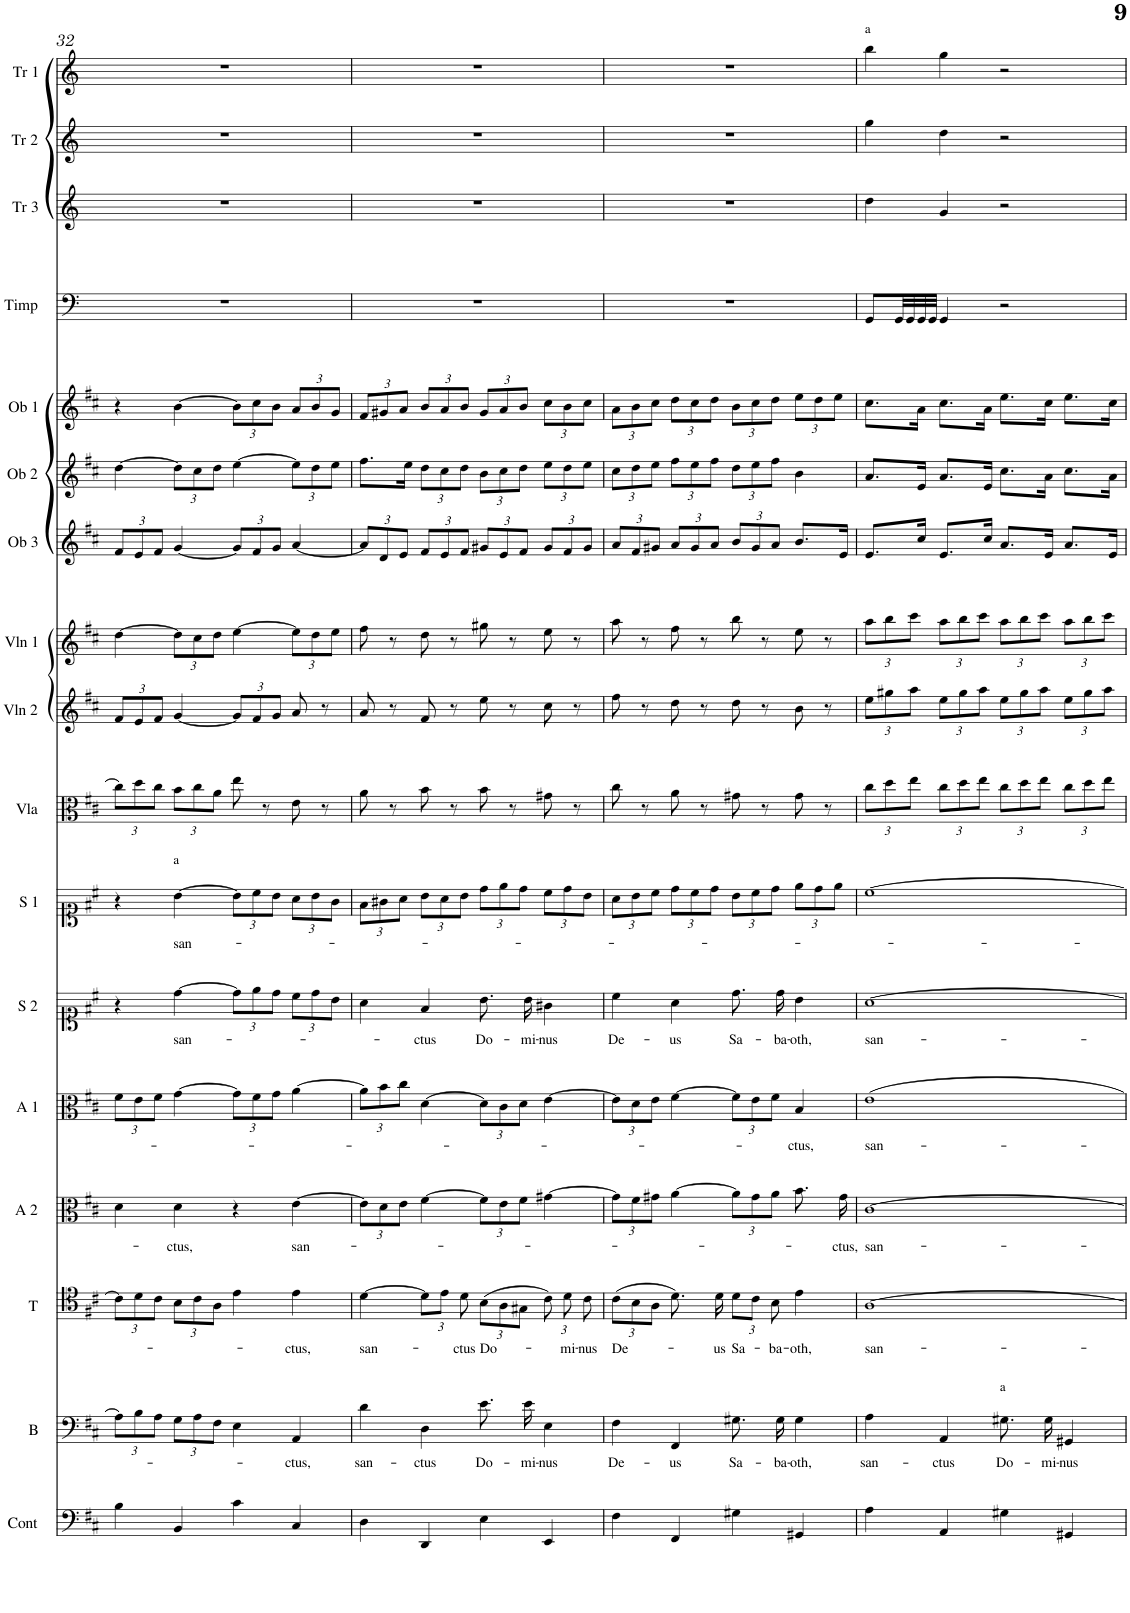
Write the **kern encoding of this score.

**kern	**kern	**text	**kern	**text	**kern	**text	**kern	**text	**kern	**text	**kern	**text	**kern	**kern	**kern	**kern	**kern	**kern	**kern	**kern	**kern	**kern
*part17	*part16	*part16	*part15	*part15	*part14	*part14	*part13	*part13	*part12	*part12	*part11	*part11	*part10	*part9	*part8	*part7	*part6	*part5	*part4	*part3	*part2	*part1
*staff17	*staff16	*staff16	*staff15	*staff15	*staff14	*staff14	*staff13	*staff13	*staff12	*staff12	*staff11	*staff11	*staff10	*staff9	*staff8	*staff7	*staff6	*staff5	*staff4	*staff3	*staff2	*staff1
*I"Continuo	*I"Bass	*	*I"Tenor	*	*I"Alto 2	*	*I"Alto 1	*	*I"Soprano 2	*	*I"Soprano 1	*	*I"Viola	*I"Violin 2	*I"Violin 1	*I"Oboe 3	*I"Oboe 2	*I"Oboe 1	*I"Timpani	*I"Tromba 3	*I"Tromba 2	*I"Tromba 1
*I'Cont	*I'B	*	*I'T	*	*I'A 2	*	*I'A 1	*	*I'S 2	*	*I'S 1	*	*I'Vla	*I'Vln 2	*I'Vln 1	*I'Ob 3	*I'Ob 2	*I'Ob 1	*I'Timp	*I'Tr 3	*I'Tr 2	*I'Tr 1
!!LO:PB:g=z
*clefF4	*clefF4	*	*clefC4	*	*clefC3	*	*clefC3	*	*clefC1	*	*clefC1	*	*clefC3	*clefG2	*clefG2	*clefG2	*clefG2	*clefG2	*clefF4	*clefG2	*clefG2	*clefG2
*	*	*	*	*	*	*	*	*	*	*	*	*	*	*	*	*	*	*	*Trd-1c-2	*Trd-1c-2	*Trd-1c-2	*Trd-1c-2
*k[f#c#]	*k[f#c#]	*	*k[f#c#]	*	*k[f#c#]	*	*k[f#c#]	*	*k[f#c#]	*	*k[f#c#]	*	*k[f#c#]	*k[f#c#]	*k[f#c#]	*k[f#c#]	*k[f#c#]	*k[f#c#]	*k[]	*k[]	*k[]	*k[]
*M4/4	*M4/4	*	*M4/4	*	*M4/4	*	*M4/4	*	*M4/4	*	*M4/4	*	*M4/4	*M4/4	*M4/4	*M4/4	*M4/4	*M4/4	*M4/4	*M4/4	*M4/4	*M4/4
*met(c)	*met(c)	*	*met(c)	*	*met(c)	*	*met(c)	*	*met(c)	*	*met(c)	*	*met(c)	*met(c)	*met(c)	*met(c)	*met(c)	*met(c)	*met(c)	*met(c)	*met(c)	*met(c)
*	*Xbrackettup	*	*Xbrackettup	*	*	*	*Xbrackettup	*	*	*	*	*	*Xbrackettup	*Xbrackettup	*	*Xbrackettup	*	*	*	*	*	*
=32	=32	=32	=32	=32	=32	=32	=32	=32	=32	=32	=32	=32	=32	=32	=32	=32	=32	=32	=32	=32	=32	=32
4B\	12A\L]	.	12c#\L]	.	4d\	.	12f#\L	.	4r	.	4r	.	12cc#\L]	12f#/L	[4dd\	12f#/L	[4dd\	4r	1r	1r	1r	1r
.	12B\	.	12d\	.	.	.	12e\	.	.	.	.	.	12dd\	12e/	.	12e/	.	.	.	.	.	.
.	12A\J	.	12c#\J	.	.	.	12f#\J	.	.	.	.	.	12cc#\J	12f#/J	.	12f#/J	.	.	.	.	.	.
!	!	!	!	!	!	!LO:LY:b	!	!	!	!LO:LY:b	!	!LO:LY:b	!	!	!	!	!	!	!	!	!	!
*	*	*	*	*	*	*	*	*	*	*	*	*	*	*	*Xbrackettup	*	*Xbrackettup	*	*	*	*	*
!	!	!	!	!	!	!	!	!	!	!	!LO:TX:a:t=a	!	!	!	!	!	!	!	!	!	!	!
4BB/	12G\L	.	12B\L	.	4d\	-ctus,	[4g\	.	[4dd\	san-	[4b\	san-	12b\L	[4g/	12dd\L]	[4g/	12dd\L]	[4b\	.	.	.	.
.	12A\	.	12c#\	.	.	.	.	.	.	.	.	.	12cc#\	.	12cc#\	.	12cc#\	.	.	.	.	.
.	12F#\J	.	12A\J	.	.	.	.	.	.	.	.	.	12a\J	.	12dd\J	.	12dd\J	.	.	.	.	.
*	*	*	*	*	*	*	*	*	*Xbrackettup	*	*Xbrackettup	*	*	*	*	*	*	*Xbrackettup	*	*	*	*
4c#\	4E\	.	4e\	.	4r	.	12g\L]	.	12dd\L]	.	12b\L]	.	8ee\	12g/L]	[4ee\	12g/L]	[4ee\	12b\L]	.	.	.	.
.	.	.	.	.	.	.	12f#\	.	12ee\	.	12cc#\	.	.	12f#/	.	12f#/	.	12cc#\	.	.	.	.
.	.	.	.	.	.	.	.	.	.	.	.	.	8r	.	.	.	.	.	.	.	.	.
.	.	.	.	.	.	.	12g\J	.	12dd\J	.	12b\J	.	.	12g/J	.	12g/J	.	12b\J	.	.	.	.
!	!	!LO:LY:b	!	!LO:LY:b	!	!LO:LY:b	!	!	!	!	!	!	!	!	!	!	!	!	!	!	!	!
4C#/	4AA/	-ctus,	4e\	ctus,	[4e\	san-	[4a\	.	12cc#\L	.	12a\L	.	8e\	8a/	12ee\L]	[4a/	12ee\L]	12a/L	.	.	.	.
.	.	.	.	.	.	.	.	.	12dd\	.	12b\	.	.	.	12dd\	.	12dd\	12b/	.	.	.	.
.	.	.	.	.	.	.	.	.	.	.	.	.	8r	8r	.	.	.	.	.	.	.	.
.	.	.	.	.	.	.	.	.	12b\J	.	12g\J	.	.	.	12ee\J	.	12ee\J	12g/J	.	.	.	.
=33	=33	=33	=33	=33	=33	=33	=33	=33	=33	=33	=33	=33	=33	=33	=33	=33	=33	=33	=33	=33	=33	=33
!	!	!LO:LY:b	!	!LO:LY:b	!	!	!	!	!	!	!	!	!	!	!	!	!	!	!	!	!	!
*	*	*	*	*	*Xbrackettup	*	*	*	*	*	*	*	*	*	*	*	*	*	*	*	*	*
4D\	4d\	san-	[4d\	san-	12e\L]	.	12a\L]	.	4a\	.	12f#\L	.	8a\	8a/	8ff#\	12a/L]	8.ff#\L	12f#/L	1r	1r	1r	1r
.	.	.	.	.	12d\	.	12b\	.	.	.	12g#X\	.	.	.	.	12d/	.	12g#X/	.	.	.	.
.	.	.	.	.	.	.	.	.	.	.	.	.	8r	8r	8r	.	.	.	.	.	.	.
.	.	.	.	.	12e\J	.	12cc#\J	.	.	.	12a\J	.	.	.	.	12e/J	.	12a/J	.	.	.	.
.	.	.	.	.	.	.	.	.	.	.	.	.	.	.	.	.	16ee\Jk	.	.	.	.	.
!	!	!LO:LY:b	!	!	!	!	!	!	!	!LO:LY:b	!	!	!	!	!	!	!	!	!	!	!	!
4DD/	4D\	-ctus	12d\L]	.	[4f#\	.	[4d\	.	4f#/	-ctus	12b\L	.	8b\	8f#/	8dd\	12f#/L	12dd\L	12b/L	.	.	.	.
.	.	.	12e\J	.	.	.	.	.	.	.	12a\	.	.	.	.	12e/	12cc#\	12a/	.	.	.	.
.	.	.	.	.	.	.	.	.	.	.	.	.	8r	8r	8r	.	.	.	.	.	.	.
!	!	!	!	!LO:LY:b	!	!	!	!	!	!	!	!	!	!	!	!	!	!	!	!	!	!
.	.	.	12d\	-ctus	.	.	.	.	.	.	12b\J	.	.	.	.	12f#/J	12dd\J	12b/J	.	.	.	.
!	!	!LO:LY:b	!	!LO:LY:b	!	!	!	!	!	!LO:LY:b	!	!	!	!	!	!	!	!	!	!	!	!
4E\	8.e\	Do-	(12B\L	Do-	12f#\L]	.	12d\L]	.	8.b\	Do-	12dd\L	.	8b\	8ee\	8gg#X\	12g#X/L	12b\L	12g#/L	.	.	.	.
.	.	.	12A\	.	12e\	.	12c#\	.	.	.	12ee\	.	.	.	.	12e/	12cc#\	12a/	.	.	.	.
.	.	.	.	.	.	.	.	.	.	.	.	.	8r	8r	8r	.	.	.	.	.	.	.
.	.	.	12G#X\J	.	12f#\J	.	12d\J	.	.	.	12dd\J	.	.	.	.	12f#/J	12dd\J	12b/J	.	.	.	.
!	!	!LO:LY:b	!	!	!	!	!	!	!	!LO:LY:b	!	!	!	!	!	!	!	!	!	!	!	!
.	16e\	-mi-	.	.	.	.	.	.	16b\	-mi-	.	.	.	.	.	.	.	.	.	.	.	.
!	!	!LO:LY:b	!	!	!	!	!	!	!	!LO:LY:b	!	!	!	!	!	!	!	!	!	!	!	!
4EE/	4E\	-nus	12c#\)	.	[4g#X\	.	[4e\	.	4g#X\	-nus	12cc#\L	.	8g#X\	8cc#\	8ee\	12g#/L	12ee\L	12cc#\L	.	.	.	.
!	!	!	!	!LO:LY:b	!	!	!	!	!	!	!	!	!	!	!	!	!	!	!	!	!	!
.	.	.	12d\	-mi-	.	.	.	.	.	.	12dd\	.	.	.	.	12f#/	12dd\	12b\	.	.	.	.
.	.	.	.	.	.	.	.	.	.	.	.	.	8r	8r	8r	.	.	.	.	.	.	.
!	!	!	!	!LO:LY:b	!	!	!	!	!	!	!	!	!	!	!	!	!	!	!	!	!	!
.	.	.	12c#\	-nus	.	.	.	.	.	.	12b\J	.	.	.	.	12g#/J	12ee\J	12cc#\J	.	.	.	.
=34	=34	=34	=34	=34	=34	=34	=34	=34	=34	=34	=34	=34	=34	=34	=34	=34	=34	=34	=34	=34	=34	=34
!	!	!LO:LY:b	!	!LO:LY:b	!	!	!	!	!	!LO:LY:b	!	!	!	!	!	!	!	!	!	!	!	!
4F#\	4F#\	De-	(12c#\L	De-	12g#\L]	.	12e\L]	.	4cc#\	De-	12a\L	.	8cc#\	8ff#\	8aa\	12a/L	12cc#\L	12a\L	1r	1r	1r	1r
.	.	.	12B\	.	12f#\	.	12d\	.	.	.	12b\	.	.	.	.	12f#/	12dd\	12b\	.	.	.	.
.	.	.	.	.	.	.	.	.	.	.	.	.	8r	8r	8r	.	.	.	.	.	.	.
.	.	.	12A\J	.	12g#X\J	.	12e\J	.	.	.	12cc#\J	.	.	.	.	12g#X/J	12ee\J	12cc#\J	.	.	.	.
!	!	!LO:LY:b	!	!	!	!	!	!	!	!LO:LY:b	!	!	!	!	!	!	!	!	!	!	!	!
4FF#/	4FF#/	-us	8.d\)	.	[4a\	.	[4f#\	.	4a\	-us	12dd\L	.	8a\	8dd\	8ff#\	12a/L	12ff#\L	12dd\L	.	.	.	.
.	.	.	.	.	.	.	.	.	.	.	12cc#\	.	.	.	.	12g#/	12ee\	12cc#\	.	.	.	.
.	.	.	.	.	.	.	.	.	.	.	.	.	8r	8r	8r	.	.	.	.	.	.	.
.	.	.	.	.	.	.	.	.	.	.	12dd\J	.	.	.	.	12a/J	12ff#\J	12dd\J	.	.	.	.
!	!	!	!	!LO:LY:b	!	!	!	!	!	!	!	!	!	!	!	!	!	!	!	!	!	!
.	.	.	16d\	-us	.	.	.	.	.	.	.	.	.	.	.	.	.	.	.	.	.	.
!	!	!LO:LY:b	!	!LO:LY:b	!	!	!	!	!	!LO:LY:b	!	!	!	!	!	!	!	!	!	!	!	!
4G#X\	8.G#X\	Sa-	12d\L	Sa-	12a\L]	.	12f#\L]	.	8.dd\	Sa-	12b\L	.	8g#X\	8dd\	8bb\	12b/L	12dd\L	12b\L	.	.	.	.
.	.	.	12c#\J	.	12g#\	.	12e\	.	.	.	12cc#\	.	.	.	.	12g#/	12ee\	12cc#\	.	.	.	.
.	.	.	.	.	.	.	.	.	.	.	.	.	8r	8r	8r	.	.	.	.	.	.	.
!	!	!	!	!LO:LY:b	!	!	!	!	!	!	!	!	!	!	!	!	!	!	!	!	!	!
.	.	.	12B\	-ba-	12a\J	.	12f#\J	.	.	.	12dd\J	.	.	.	.	12a/J	12ff#\J	12dd\J	.	.	.	.
!	!	!LO:LY:b	!	!	!	!	!	!	!	!LO:LY:b	!	!	!	!	!	!	!	!	!	!	!	!
.	16G#\	-ba-	.	.	.	.	.	.	16dd\	-ba-	.	.	.	.	.	.	.	.	.	.	.	.
!	!	!LO:LY:b	!	!LO:LY:b	!	!	!	!LO:LY:b	!	!LO:LY:b	!	!	!	!	!	!	!	!	!	!	!	!
4GG#X/	4G#\	-oth,	4e\	-oth,	8.b\	.	4B/	-ctus,	4b\	-oth,	12ee\L	.	8g#\	8b\	8ee\	8.b/L	4b\	12ee\L	.	.	.	.
.	.	.	.	.	.	.	.	.	.	.	12dd\	.	.	.	.	.	.	12dd\	.	.	.	.
.	.	.	.	.	.	.	.	.	.	.	.	.	8r	8r	8r	.	.	.	.	.	.	.
.	.	.	.	.	.	.	.	.	.	.	12ee\J	.	.	.	.	.	.	12ee\J	.	.	.	.
!	!	!	!	!	!	!LO:LY:b	!	!	!	!	!	!	!	!	!	!	!	!	!	!	!	!
.	.	.	.	.	16g#\	-ctus,	.	.	.	.	.	.	.	.	.	16e/Jk	.	.	.	.	.	.
=35	=35	=35	=35	=35	=35	=35	=35	=35	=35	=35	=35	=35	=35	=35	=35	=35	=35	=35	=35	=35	=35	=35
!	!	!	!	!	!	!	!	!	!	!	!	!	!	!	!	!	!	!	!	!	!	!LO:TX:a:t=a
!	!	!LO:LY:b	!	!LO:LY:b	!	!LO:LY:b	!	!LO:LY:b	!	!LO:LY:b	!	!	!	!	!	!	!	!	!	!	!	!
4A\	4A\	san-	[1A	san-	[1c#	san-	1e	san-	[1a	san-	[1cc#	.	12cc#\L	12ee\L	12aa\L	8.e/L	8.a/L	8.cc#\L	8GG/L	4dd\	4gg\	4bb\
.	.	.	.	.	.	.	.	.	.	.	.	.	12dd\	12gg#X\	12bb\	.	.	.	.	.	.	.
.	.	.	.	.	.	.	.	.	.	.	.	.	.	.	.	.	.	.	32GG/LL	.	.	.
.	.	.	.	.	.	.	.	.	.	.	.	.	.	.	.	.	.	.	32GG/	.	.	.
.	.	.	.	.	.	.	.	.	.	.	.	.	12ee\J	12aa\J	12ccc#\J	.	.	.	.	.	.	.
.	.	.	.	.	.	.	.	.	.	.	.	.	.	.	.	16cc#/Jk	16e/Jk	16a\Jk	32GG/	.	.	.
.	.	.	.	.	.	.	.	.	.	.	.	.	.	.	.	.	.	.	32GG/JJJ	.	.	.
!	!	!LO:LY:b	!	!	!	!	!	!	!	!	!	!	!	!	!	!	!	!	!	!	!	!
4AA/	4AA/	-ctus	.	.	.	.	.	.	.	.	.	.	12cc#\L	12ee\L	12aa\L	8.e/L	8.a/L	8.cc#\L	4GG/	4g/	4dd\	4gg\
.	.	.	.	.	.	.	.	.	.	.	.	.	12dd\	12gg#\	12bb\	.	.	.	.	.	.	.
.	.	.	.	.	.	.	.	.	.	.	.	.	12ee\J	12aa\J	12ccc#\J	.	.	.	.	.	.	.
.	.	.	.	.	.	.	.	.	.	.	.	.	.	.	.	16cc#/Jk	16e/Jk	16a\Jk	.	.	.	.
!	!LO:TX:a:t=a	!	!	!	!	!	!	!	!	!	!	!	!	!	!	!	!	!	!	!	!	!
!	!	!LO:LY:b	!	!	!	!	!	!	!	!	!	!	!	!	!	!	!	!	!	!	!	!
4G#X\	8.G#X\	Do-	.	.	.	.	.	.	.	.	.	.	12cc#\L	12ee\L	12aa\L	8.a/L	8.cc#\L	8.ee\L	2r	2r	2r	2r
.	.	.	.	.	.	.	.	.	.	.	.	.	12dd\	12gg#\	12bb\	.	.	.	.	.	.	.
.	.	.	.	.	.	.	.	.	.	.	.	.	12ee\J	12aa\J	12ccc#\J	.	.	.	.	.	.	.
!	!	!LO:LY:b	!	!	!	!	!	!	!	!	!	!	!	!	!	!	!	!	!	!	!	!
.	16G#\	-mi-	.	.	.	.	.	.	.	.	.	.	.	.	.	16e/Jk	16a\Jk	16cc#\Jk	.	.	.	.
!	!	!LO:LY:b	!	!	!	!	!	!	!	!	!	!	!	!	!	!	!	!	!	!	!	!
4GG#X/	4GG#X/	-nus	.	.	.	.	.	.	.	.	.	.	12cc#\L	12ee\L	12aa\L	8.a/L	8.cc#\L	8.ee\L	.	.	.	.
.	.	.	.	.	.	.	.	.	.	.	.	.	12dd\	12gg#\	12bb\	.	.	.	.	.	.	.
.	.	.	.	.	.	.	.	.	.	.	.	.	12ee\J	12aa\J	12ccc#\J	.	.	.	.	.	.	.
.	.	.	.	.	.	.	.	.	.	.	.	.	.	.	.	16e/Jk	16a\Jk	16cc#\Jk	.	.	.	.
=	=	=	=	=	=	=	=	=	=	=	=	=	=	=	=	=	=	=	=	=	=	=
*-	*-	*-	*-	*-	*-	*-	*-	*-	*-	*-	*-	*-	*-	*-	*-	*-	*-	*-	*-	*-	*-	*-
